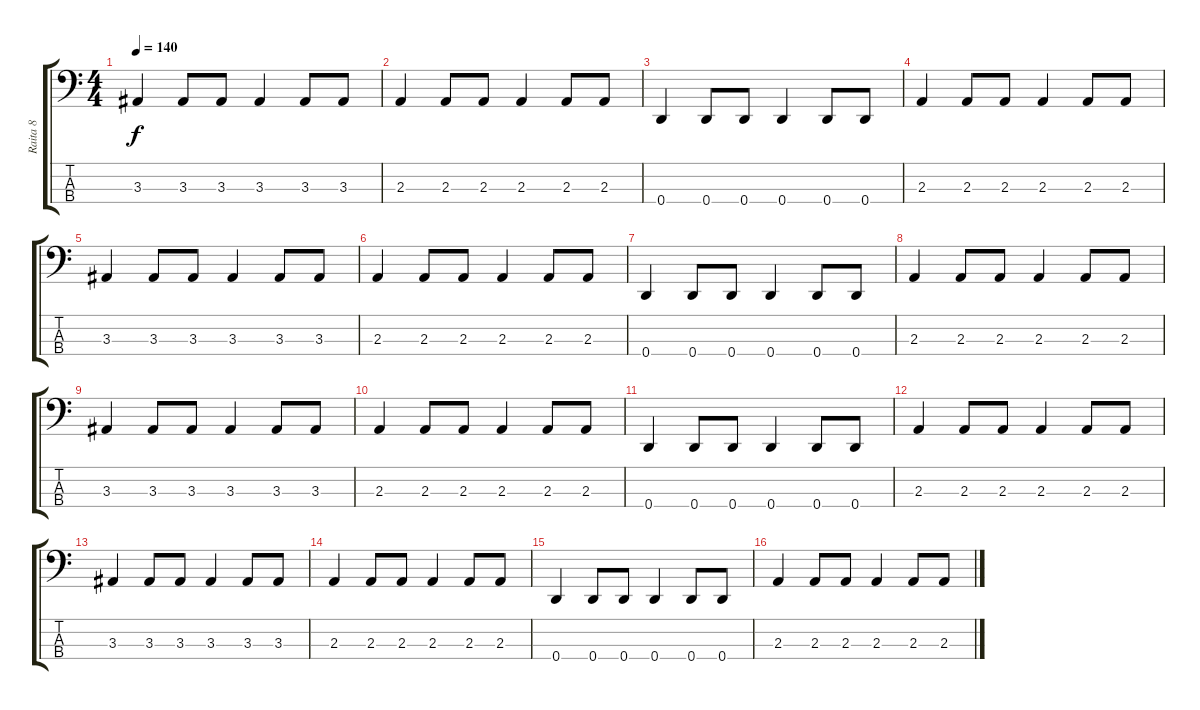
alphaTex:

\track ("Raita 8" "Raita 8") {instrument electricbasspick}
\staff {score tabs}
\tuning (F2 C2 G1 D1) {hide}
\ts (4 4)
\tempo 140
\clef f4
\ks c
3.3.4{dy f} 3.3.8 3.3.8 3.3.4 3.3.8 3.3.8 |
2.3.4 2.3.8 2.3.8 2.3.4 2.3.8 2.3.8 |
0.4.4 0.4.8 0.4.8 0.4.4 0.4.8 0.4.8 |
2.3.4 2.3.8 2.3.8 2.3.4 2.3.8 2.3.8 |
3.3.4 3.3.8 3.3.8 3.3.4 3.3.8 3.3.8 |
2.3.4 2.3.8 2.3.8 2.3.4 2.3.8 2.3.8 |
0.4.4 0.4.8 0.4.8 0.4.4 0.4.8 0.4.8 |
2.3.4 2.3.8 2.3.8 2.3.4 2.3.8 2.3.8 |
3.3.4 3.3.8 3.3.8 3.3.4 3.3.8 3.3.8 |
2.3.4 2.3.8 2.3.8 2.3.4 2.3.8 2.3.8 |
0.4.4 0.4.8 0.4.8 0.4.4 0.4.8 0.4.8 |
2.3.4 2.3.8 2.3.8 2.3.4 2.3.8 2.3.8 |
3.3.4 3.3.8 3.3.8 3.3.4 3.3.8 3.3.8 |
2.3.4 2.3.8 2.3.8 2.3.4 2.3.8 2.3.8 |
0.4.4 0.4.8 0.4.8 0.4.4 0.4.8 0.4.8 |
2.3.4 2.3.8 2.3.8 2.3.4 2.3.8 2.3.8
